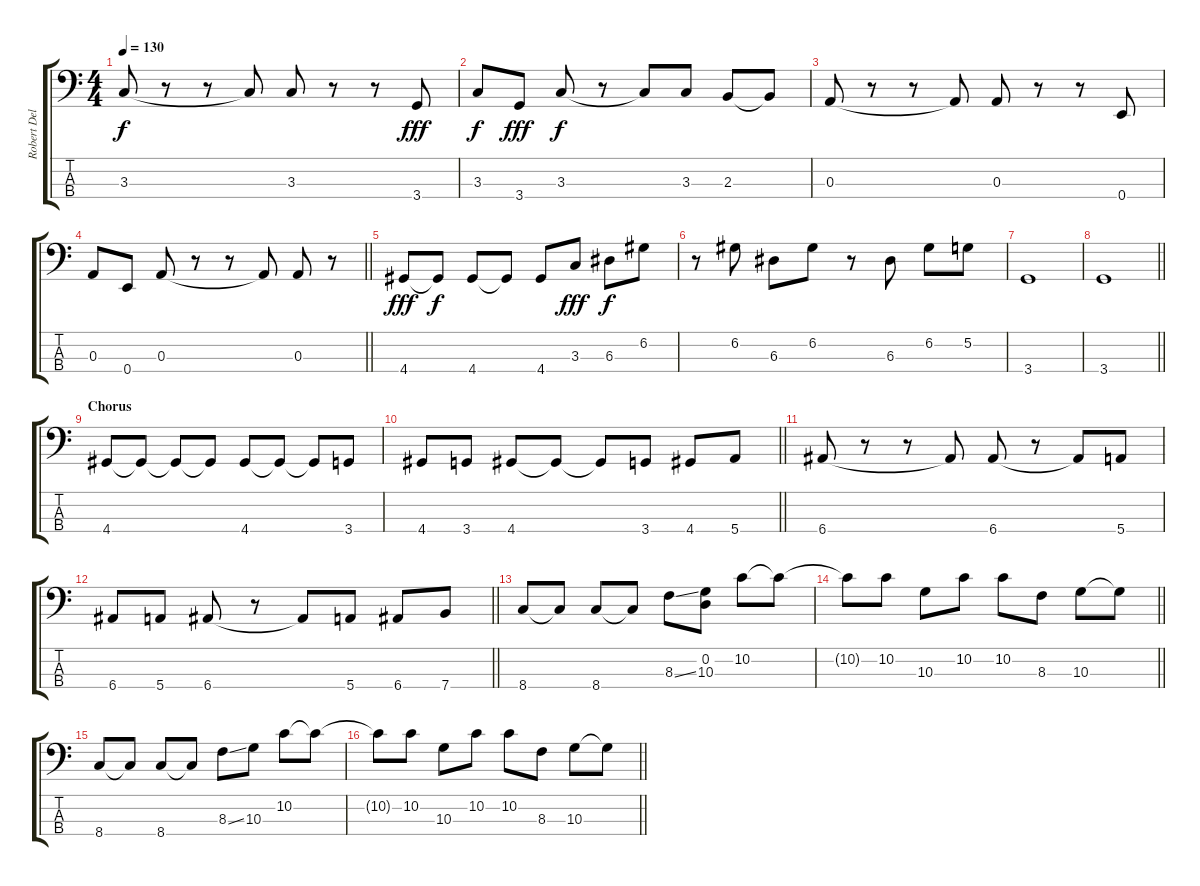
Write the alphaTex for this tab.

\track ("Robert Deleo (Bass)" "Robert Del") {instrument electricbassfinger}
\staff {score tabs}
\tuning (G2 D2 A1 E1) {hide}
\ts (4 4)
\tempo 130
\clef f4
\ks c
3.3.8{dy f} r.8 r.8 3.3{t}.8 3.3.8 r.8 r.8 3.4.8{dy fff} |
3.3.8{dy f} 3.4.8{dy fff} 3.3.8{dy f} r.8 3.3{t}.8 3.3.8 2.3.8 2.3{t}.8 |
0.3.8 r.8 r.8 0.3{t}.8 0.3.8 r.8 r.8 0.4.8 |
\barLineRight lightlight
0.3.8 0.4.8 0.3.8 r.8 r.8 0.3{t}.8 0.3.8 r.8 |
\section ("" "")
4.4.8{dy fff} 4.4{t}.8{dy f} 4.4.8 4.4{t}.8 4.4.8 3.3.8{dy fff} 6.3.8{dy f} 6.2.8 |
r.8 6.2.8 6.3.8 6.2.8 r.8 6.3.8 6.2.8 5.2.8 |
3.4.1 |
\barLineRight lightlight
3.4.1 |
\section ("" "Chorus")
4.4.8 4.4{t}.8 4.4{t}.8 4.4{t}.8 4.4.8 4.4{t}.8 4.4{t}.8 3.4.8 |
\barLineRight lightlight
4.4.8 3.4.8 4.4.8 4.4{t}.8 4.4{t}.8 3.4.8 4.4.8 5.4.8 |
6.4.8 r.8 r.8 6.4{t}.8 6.4.8 r.8 6.4{t}.8 5.4.8 |
\barLineRight lightlight
6.4.8 5.4.8 6.4.8 r.8 6.4{t}.8 5.4.8 6.4.8 7.4.8 |
8.4.8 8.4{t}.8 8.4.8 8.4{t}.8 8.3{ss}.8 (0.2 10.3).8 10.2.8 10.2{t}.8 |
\barLineRight lightlight
10.2{t}.8 10.2.8 10.3.8 10.2.8 10.2.8 8.3.8 10.3.8 10.3{t}.8 |
8.4.8 8.4{t}.8 8.4.8 8.4{t}.8 8.3{ss}.8 10.3.8 10.2.8 10.2{t}.8 |
\barLineRight lightlight
10.2{t}.8 10.2.8 10.3.8 10.2.8 10.2.8 8.3.8 10.3.8 10.3{t}.8
